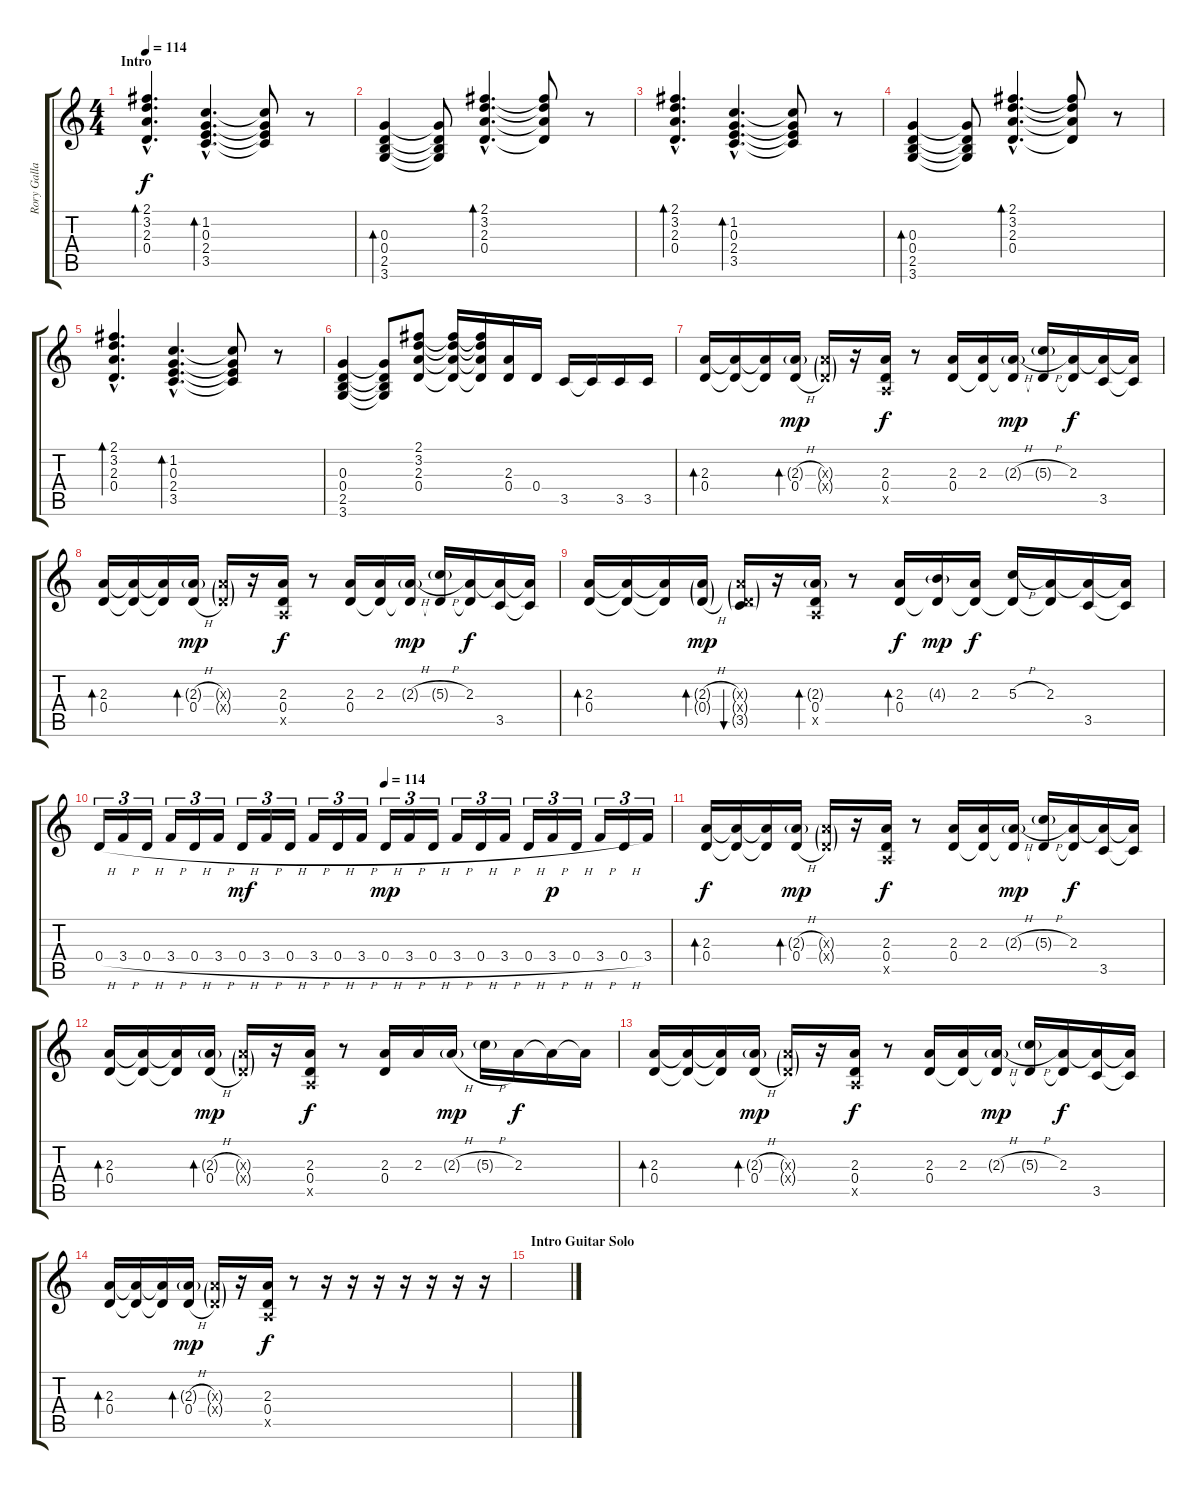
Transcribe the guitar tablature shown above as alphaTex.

\track ("Rory Gallagher (For Sound)" "Rory Galla") {instrument electricguitarclean}
\staff {score tabs}
\tuning (E4 B3 G3 D3 A2 E2) {hide}
\ts (4 4)
\section ("" "Intro")
\tempo 114
\tempo 118
\tempo 114
\clef g2
\ks c
(2.1{hac} 3.2{hac} 2.3{hac} 0.4{hac}).4{d bd 120 dy f instrument electricguitarclean} (1.2{hac} 0.3{hac} 2.4{hac} 3.5{hac}).4{d bd 120} (1.2{t} 0.3{t} 2.4{t} 3.5{t}).8 r.8 |
(0.3 0.4 2.5 3.6).4{bd 120} (0.3{t} 0.4{t} 2.5{t} 3.6{t}).8 (2.1{hac} 3.2{hac} 2.3{hac} 0.4{hac}).4{d bd 120} (2.1{t} 3.2{t} 2.3{t} 0.4{t}).8 r.8 |
(2.1{hac} 3.2{hac} 2.3{hac} 0.4{hac}).4{d bd 120} (1.2{hac} 0.3{hac} 2.4{hac} 3.5{hac}).4{d bd 120} (1.2{t} 0.3{t} 2.4{t} 3.5{t}).8 r.8 |
(0.3 0.4 2.5 3.6).4{bd 120} (0.3{t} 0.4{t} 2.5{t} 3.6{t}).8 (2.1{hac} 3.2{hac} 2.3{hac} 0.4{hac}).4{d bd 120} (2.1{t} 3.2{t} 2.3{t} 0.4{t}).8 r.8 |
(2.1{hac} 3.2{hac} 2.3{hac} 0.4{hac}).4{d bd 120} (1.2{hac} 0.3{hac} 2.4{hac} 3.5{hac}).4{d bd 120} (1.2{t} 0.3{t} 2.4{t} 3.5{t}).8 r.8 |
(0.3 0.4 2.5 3.6).4 (0.3{t} 0.4{t} 2.5{t} 3.6{t}).8 (2.1 3.2 2.3 0.4).8 (2.1{t} 3.2{t} 2.3{t} 0.4{t}).16 (2.1{t} 3.2{t} 2.3{t} 0.4{t}).16 (2.3 0.4).16 0.4.16 3.5.16 3.5{t}.16 3.5.16 3.5.16 |
(2.3 0.4).16{bd 60} (2.3{t} 0.4{t}).16 (2.3{t} 0.4{t}).16 (2.3{h g} 0.4{h}).16{bd 120 dy mp} (2.3{g x} 0.4{g x}).16 r.16 (2.3 0.4 0.5{x}).16{dy f} r.8 (2.3 0.4).16 (2.3 0.4{t}).16 (2.3{h g} 0.4{t}).16{dy mp} (5.3{h g} 0.4{t}).16 (2.3 0.4{t}).16{dy f} (2.3{t} 3.5).16 (2.3{t} 3.5{t}).16 |
(2.3 0.4).16{bd 60} (2.3{t} 0.4{t}).16 (2.3{t} 0.4{t}).16 (2.3{h g} 0.4{h}).16{bd 120 dy mp} (2.3{g x} 0.4{g x}).16 r.16 (2.3 0.4 0.5{x}).16{dy f} r.8 (2.3 0.4).16 (2.3 0.4{t}).16 (2.3{h g} 0.4{t}).16{dy mp} (5.3{h g} 0.4{t}).16 (2.3 0.4{t}).16{dy f} (2.3{t} 3.5).16 (2.3{t} 3.5{t}).16 |
(2.3 0.4).16{bd 60} (2.3{t} 0.4{t}).16 (2.3{t} 0.4{t}).16 (2.3{h g} 0.4{h g}).16{bd 120 dy mp} (2.3{g x} 0.4{g x} 3.5{g}).16{bu 120} r.16 (2.3{g} 0.4 0.5{x}).16{bd 120} r.8 (2.3 0.4).16{bd 120 dy f} (4.3{g} 0.4{t}).16{dy mp} (2.3 0.4{t}).16{dy f} (5.3{h} 0.4{t}).16 (2.3 0.4{t}).16 (2.3{t} 3.5).16 (2.3{t} 3.5{t}).16 |
\tempo (114 0.5)
0.4{h}.16{tu (3 2)} 3.4{h}.16{tu (3 2)} 0.4{h}.16{tu (3 2)} 3.4{h}.16{tu (3 2)} 0.4{h}.16{tu (3 2)} 3.4{h}.16{tu (3 2)} 0.4{h}.16{tu (3 2) dy mf} 3.4{h}.16{tu (3 2)} 0.4{h}.16{tu (3 2)} 3.4{h}.16{tu (3 2)} 0.4{h}.16{tu (3 2)} 3.4{h}.16{tu (3 2)} 0.4{h}.16{tu (3 2) dy mp} 3.4{h}.16{tu (3 2)} 0.4{h}.16{tu (3 2)} 3.4{h}.16{tu (3 2)} 0.4{h}.16{tu (3 2)} 3.4{h}.16{tu (3 2)} 0.4{h}.16{tu (3 2)} 3.4{h}.16{tu (3 2) dy p} 0.4{h}.16{tu (3 2)} 3.4{h}.16{tu (3 2)} 0.4{h}.16{tu (3 2)} 3.4.16{tu (3 2)} |
(2.3 0.4).16{bd 60 dy f} (2.3{t} 0.4{t}).16 (2.3{t} 0.4{t}).16 (2.3{h g} 0.4{h}).16{bd 120 dy mp} (2.3{g x} 0.4{g x}).16 r.16 (2.3 0.4 0.5{x}).16{dy f} r.8 (2.3 0.4).16 (2.3 0.4{t}).16 (2.3{h g} 0.4{t}).16{dy mp} (5.3{h g} 0.4{t}).16 (2.3 0.4{t}).16{dy f} (2.3{t} 3.5).16 (2.3{t} 3.5{t}).16 |
(2.3 0.4).16{bd 60} (2.3{t} 0.4{t}).16 (2.3{t} 0.4{t}).16 (2.3{h g} 0.4{h}).16{bd 120 dy mp} (2.3{g x} 0.4{g x}).16 r.16 (2.3 0.4 0.5{x}).16{dy f} r.8{balance 12} (2.3 0.4).16 2.3.16 2.3{h g}.16{dy mp} 5.3{h g}.16 2.3.16{dy f} 2.3{t}.16 2.3{t}.16 |
(2.3 0.4).16{bd 60 balance 5} (2.3{t} 0.4{t}).16 (2.3{t} 0.4{t}).16 (2.3{h g} 0.4{h}).16{bd 120 dy mp} (2.3{g x} 0.4{g x}).16 r.16 (2.3 0.4 0.5{x}).16{dy f} r.8 (2.3 0.4).16 (2.3 0.4{t}).16 (2.3{h g} 0.4{t}).16{dy mp} (5.3{h g} 0.4{t}).16 (2.3 0.4{t}).16{dy f} (2.3{t} 3.5).16 (2.3{t} 3.5{t}).16 |
(2.3 0.4).16{bd 60} (2.3{t} 0.4{t}).16 (2.3{t} 0.4{t}).16 (2.3{h g} 0.4{h}).16{bd 120 dy mp} (2.3{g x} 0.4{g x}).16 r.16 (2.3 0.4 0.5{x}).16{dy f} r.8 r.16 r.16 r.16 r.16 r.16 r.16 r.16 |
\section ("" "Intro Guitar Solo")
